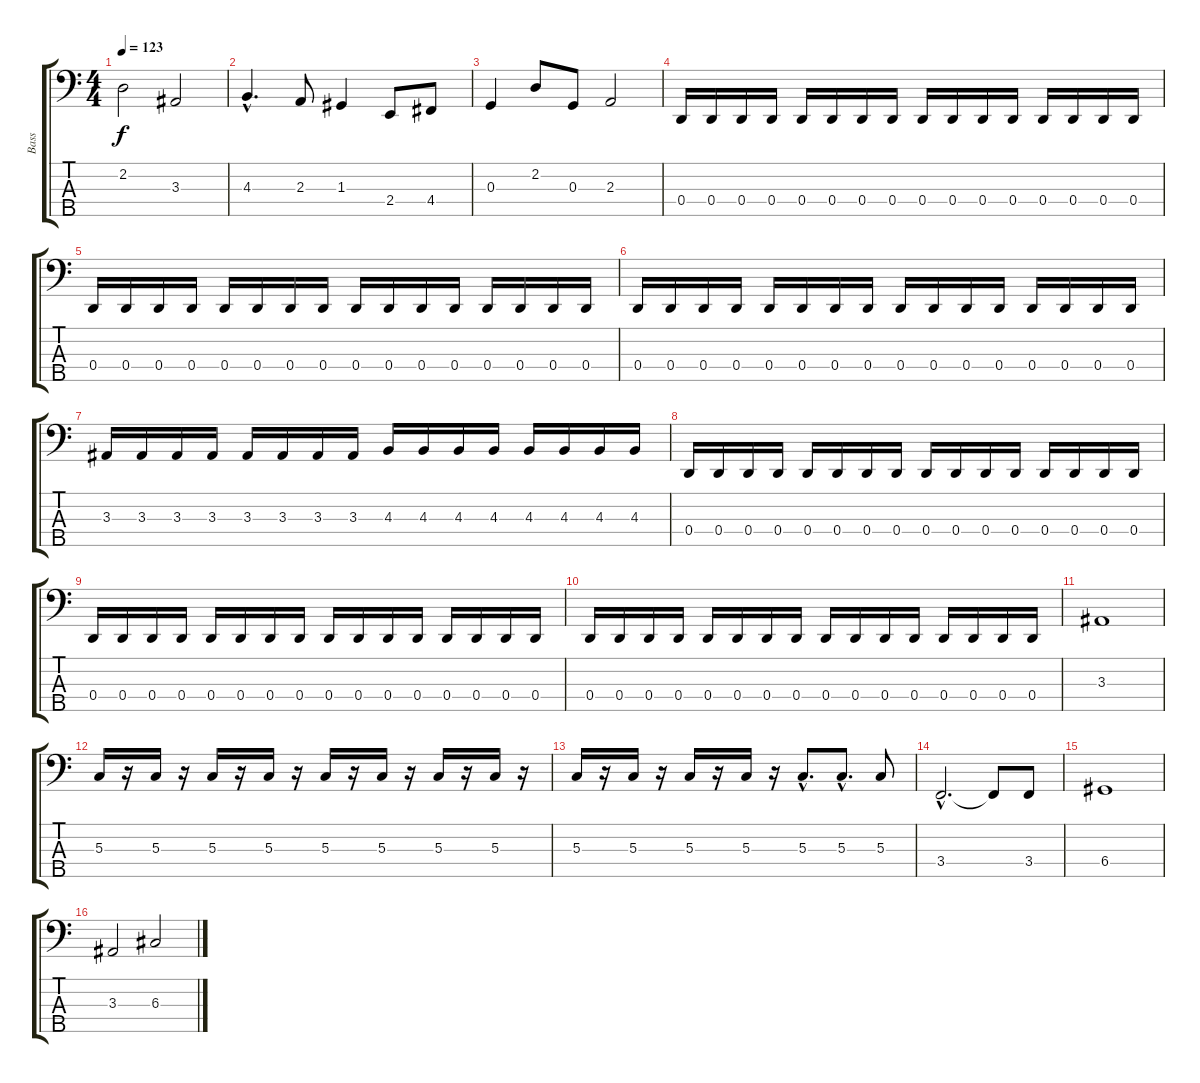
\track ("Bass" "Bass") {instrument electricbassfinger}
\staff {score tabs}
\tuning (F2 C2 G1 D1 A0) {hide}
\ts (4 4)
\tempo 123
\clef f4
\ks c
2.2.2{dy f} 3.3.2 |
4.3{hac}.4{d} 2.3.8 1.3.4 2.4.8 4.4.8 |
0.3.4 2.2.8 0.3.8 2.3.2 |
0.4.16 0.4.16 0.4.16 0.4.16 0.4.16 0.4.16 0.4.16 0.4.16 0.4.16 0.4.16 0.4.16 0.4.16 0.4.16 0.4.16 0.4.16 0.4.16 |
0.4.16 0.4.16 0.4.16 0.4.16 0.4.16 0.4.16 0.4.16 0.4.16 0.4.16 0.4.16 0.4.16 0.4.16 0.4.16 0.4.16 0.4.16 0.4.16 |
0.4.16 0.4.16 0.4.16 0.4.16 0.4.16 0.4.16 0.4.16 0.4.16 0.4.16 0.4.16 0.4.16 0.4.16 0.4.16 0.4.16 0.4.16 0.4.16 |
3.3.16 3.3.16 3.3.16 3.3.16 3.3.16 3.3.16 3.3.16 3.3.16 4.3.16 4.3.16 4.3.16 4.3.16 4.3.16 4.3.16 4.3.16 4.3.16 |
0.4.16 0.4.16 0.4.16 0.4.16 0.4.16 0.4.16 0.4.16 0.4.16 0.4.16 0.4.16 0.4.16 0.4.16 0.4.16 0.4.16 0.4.16 0.4.16 |
0.4.16 0.4.16 0.4.16 0.4.16 0.4.16 0.4.16 0.4.16 0.4.16 0.4.16 0.4.16 0.4.16 0.4.16 0.4.16 0.4.16 0.4.16 0.4.16 |
0.4.16 0.4.16 0.4.16 0.4.16 0.4.16 0.4.16 0.4.16 0.4.16 0.4.16 0.4.16 0.4.16 0.4.16 0.4.16 0.4.16 0.4.16 0.4.16 |
3.3.1 |
5.3.16 r.16 5.3.16 r.16 5.3.16 r.16 5.3.16 r.16 5.3.16 r.16 5.3.16 r.16 5.3.16 r.16 5.3.16 r.16 |
5.3.16 r.16 5.3.16 r.16 5.3.16 r.16 5.3.16 r.16 5.3{hac}.8{d} 5.3{hac}.8{d} 5.3.8 |
3.4{hac}.2{d} 3.4{t}.8 3.4.8 |
6.4.1 |
3.3.2 6.3.2
